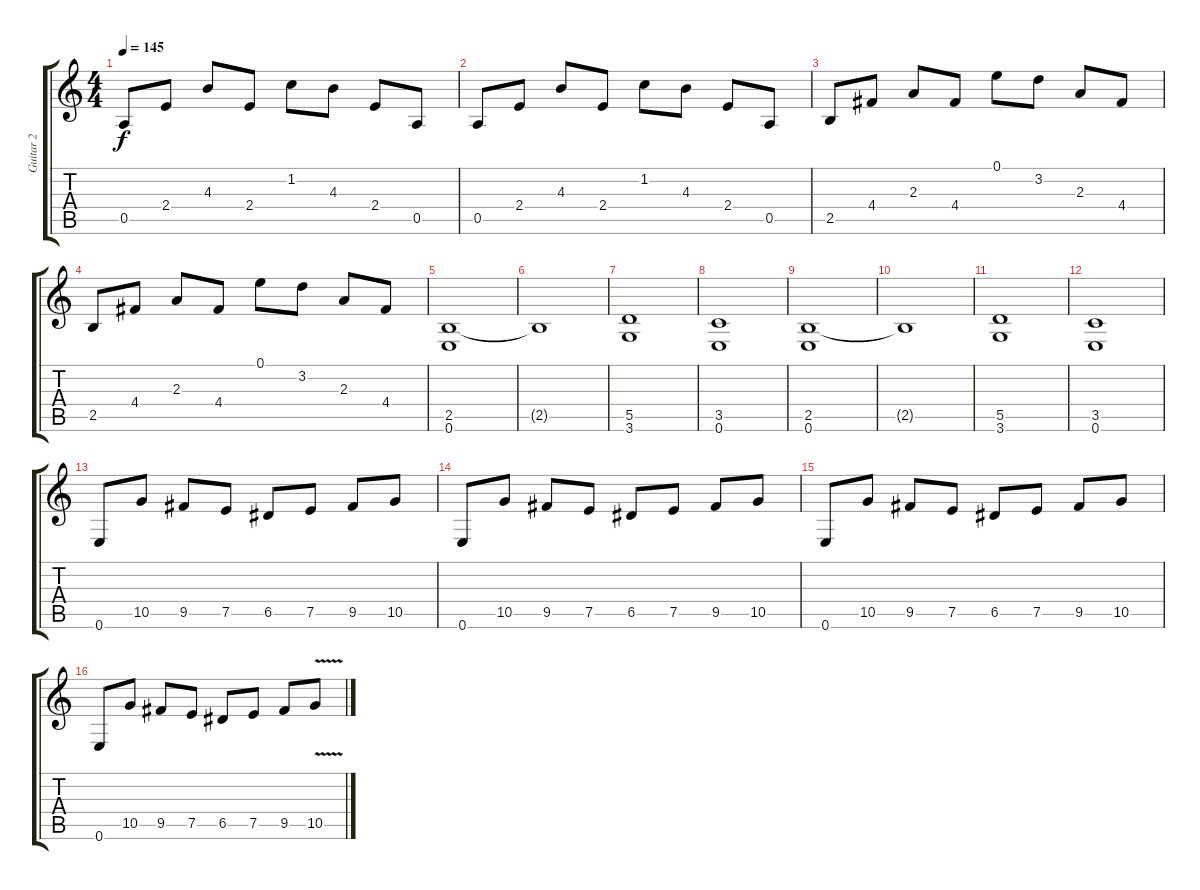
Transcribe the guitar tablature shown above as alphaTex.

\track ("Guitar 2" "Guitar 2") {instrument overdrivenguitar}
\staff {score tabs}
\tuning (E4 B3 G3 D3 A2 E2) {hide}
\ts (4 4)
\tempo 145
\clef g2
\ks c
0.5.8{dy f} 2.4.8 4.3.8 2.4.8 1.2.8 4.3.8 2.4.8 0.5.8 |
0.5.8 2.4.8 4.3.8 2.4.8 1.2.8 4.3.8 2.4.8 0.5.8 |
2.5.8 4.4.8 2.3.8 4.4.8 0.1.8 3.2.8 2.3.8 4.4.8 |
2.5.8 4.4.8 2.3.8 4.4.8 0.1.8 3.2.8 2.3.8 4.4.8 |
(2.5 0.6).1 |
2.5{t}.1 |
(5.5 3.6).1 |
(3.5 0.6).1 |
(2.5 0.6).1 |
2.5{t}.1 |
(5.5 3.6).1 |
(3.5 0.6).1 |
0.6.8 10.5.8 9.5.8 7.5.8 6.5.8 7.5.8 9.5.8 10.5.8 |
0.6.8 10.5.8 9.5.8 7.5.8 6.5.8 7.5.8 9.5.8 10.5.8 |
0.6.8 10.5.8 9.5.8 7.5.8 6.5.8 7.5.8 9.5.8 10.5.8 |
0.6.8 10.5.8 9.5.8 7.5.8 6.5.8 7.5.8 9.5.8 10.5{v}.8
